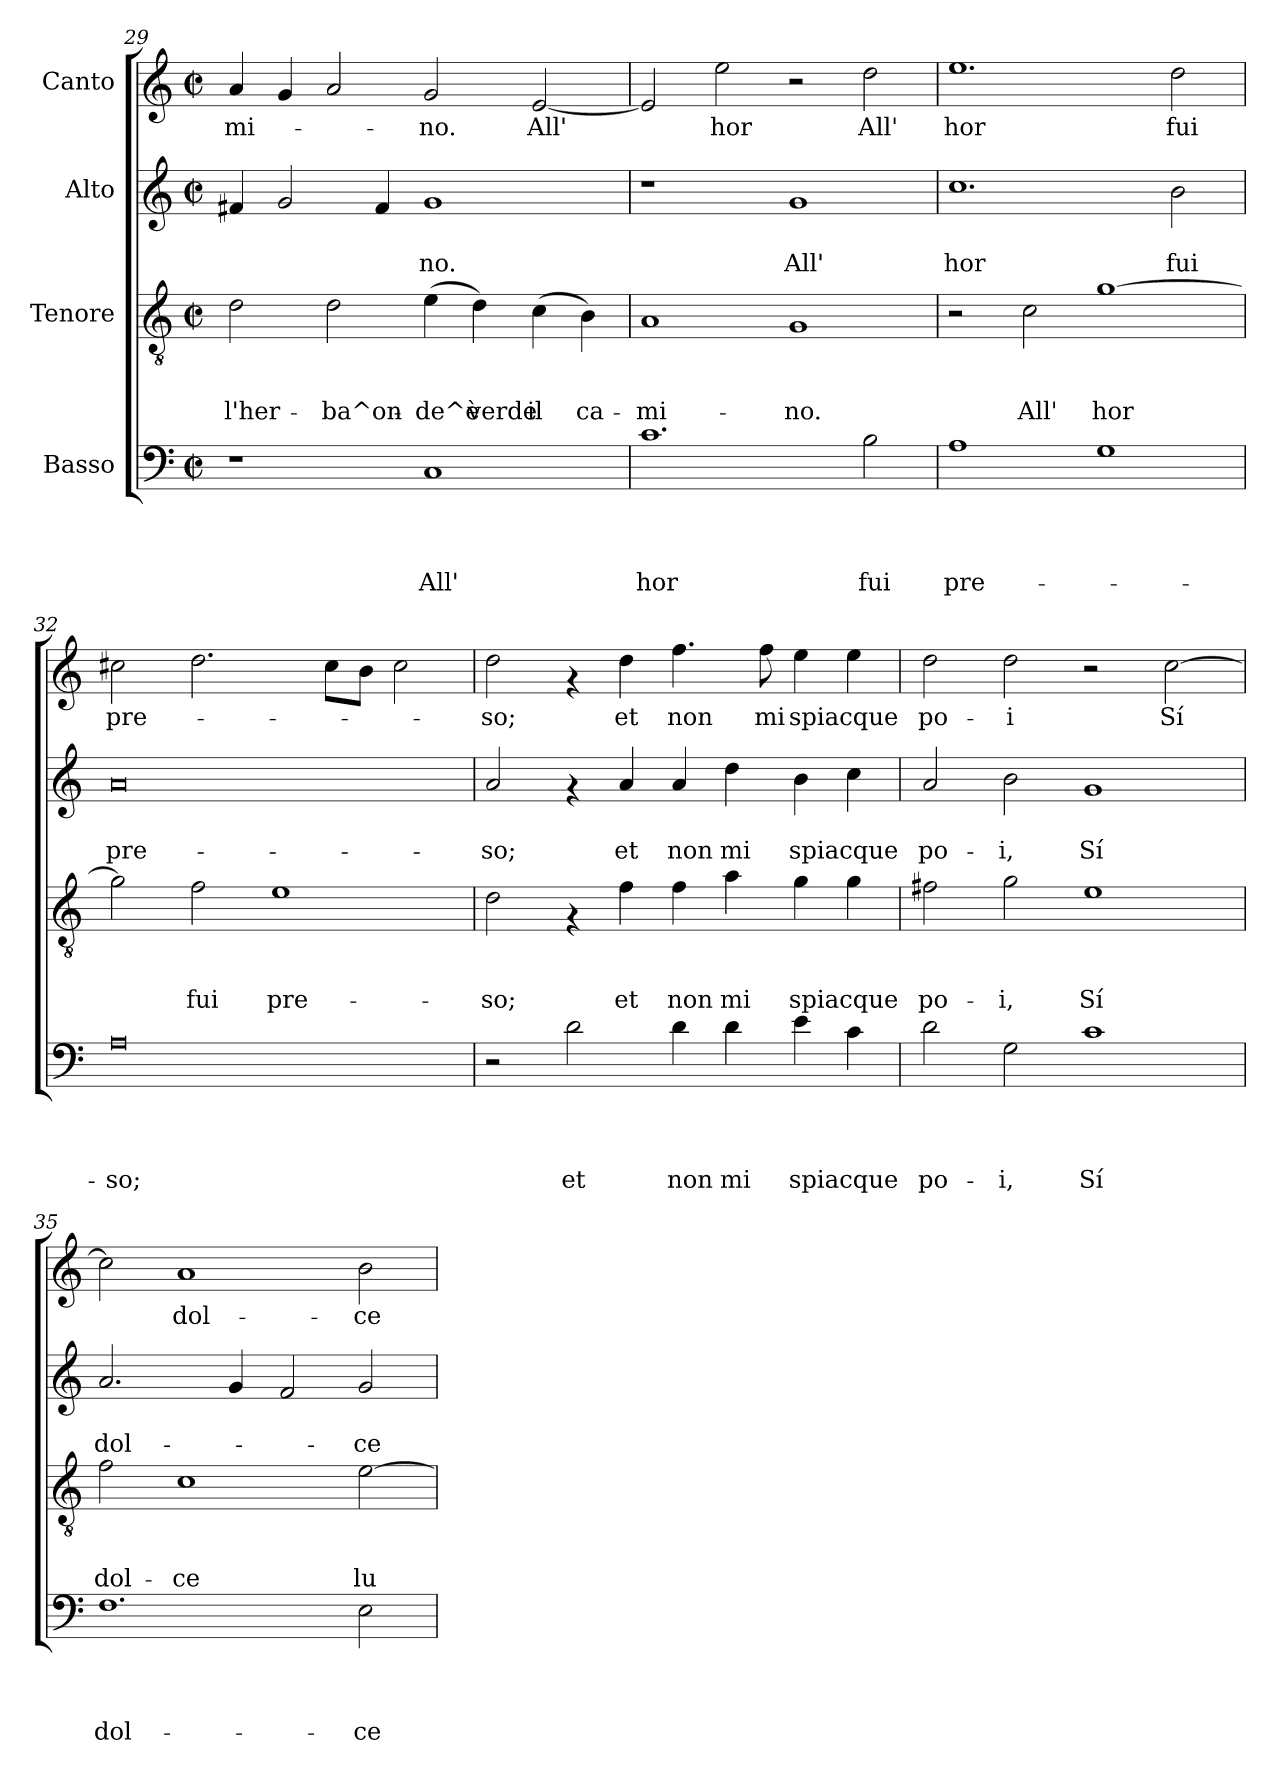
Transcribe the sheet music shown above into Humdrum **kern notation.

**kern	**text	**text	**text	**text	**kern	**text	**text	**text	**kern	**text	**text	**kern	**text
*part4	*part4	*part4	*part4	*part4	*part3	*part3	*part3	*part3	*part2	*part2	*part2	*part1	*part1
*staff4	*staff4	*staff4	*staff4	*staff4	*staff3	*staff3	*staff3	*staff3	*staff2	*staff2	*staff2	*staff1	*staff1
*I"Basso	*	*	*	*	*I"Tenore	*	*	*	*I"Alto	*	*	*I"Canto	*
!!LO:PB:g=z
*clefF4	*	*	*	*	*clefGv2	*	*	*	*clefG2	*	*	*clefG2	*
*k[]	*	*	*	*	*k[]	*	*	*	*k[]	*	*	*k[]	*
*C:	*	*	*	*	*C:	*	*	*	*C:	*	*	*C:	*
*M2/2	*	*	*	*	*M2/2	*	*	*	*M2/2	*	*	*M2/2	*
*met(c|)	*	*	*	*	*met(c|)	*	*	*	*met(c|)	*	*	*met(c|)	*
=29	=29	=29	=29	=29	=29	=29	=29	=29	=29	=29	=29	=29	=29
!	!	!	!	!	!	!	!	!LO:LY:b	!	!	!	!	!LO:LY:b
1r	.	.	.	.	2d\	.	.	l'her-	4f#X/	.	.	4a/	-mi-
.	.	.	.	.	.	.	.	.	2g/	.	.	4g/	.
!	!	!	!	!	!	!	!	!LO:LY:b	!	!	!	!	!
.	.	.	.	.	2d\	.	.	-ba^on-	.	.	.	2a/	.
.	.	.	.	.	.	.	.	.	4f#/	.	.	.	.
!	!	!	!	!LO:LY:b	!	!	!	!LO:LY:b	!	!	!LO:LY:b	!	!LO:LY:b
1C	.	.	.	All'	(<4e\	.	.	-de^è	1g	.	-no.	2g/	-no.
!	!	!	!	!	!	!	!	!LO:LY:b	!	!	!	!	!
.	.	.	.	.	4d\)	.	.	verde	.	.	.	.	.
!	!	!	!	!	!	!	!	!LO:LY:b	!	!	!	!	!LO:LY:b
.	.	.	.	.	(<4c\	.	.	il	.	.	.	[<2e/	All'
!	!	!	!	!	!	!	!	!LO:LY:b	!	!	!	!	!
.	.	.	.	.	4B\)	.	.	ca-	.	.	.	.	.
=30	=30	=30	=30	=30	=30	=30	=30	=30	=30	=30	=30	=30	=30
!	!	!	!	!LO:LY:b	!	!	!	!LO:LY:b	!	!	!	!	!
1.c	.	.	.	hor	1A	.	.	-mi-	1r	.	.	2e/]	.
!	!	!	!	!	!	!	!	!	!	!	!	!	!LO:LY:b
.	.	.	.	.	.	.	.	.	.	.	.	2ee\	hor
!	!	!	!	!	!	!	!	!LO:LY:b	!	!	!LO:LY:b	!	!
.	.	.	.	.	1G	.	.	-no.	1g	.	All'	2r	.
!	!	!	!	!LO:LY:b	!	!	!	!	!	!	!	!	!LO:LY:b
2B\	.	.	.	fui	.	.	.	.	.	.	.	2dd\	All'
=31	=31	=31	=31	=31	=31	=31	=31	=31	=31	=31	=31	=31	=31
!	!	!	!	!LO:LY:b	!	!	!	!	!	!	!LO:LY:b	!	!LO:LY:b
1A	.	.	.	pre-	2r	.	.	.	1.cc	.	hor	1.ee	hor
!	!	!	!	!	!	!	!	!LO:LY:b	!	!	!	!	!
.	.	.	.	.	2c\	.	.	All'	.	.	.	.	.
!	!	!	!	!	!	!	!	!LO:LY:b	!	!	!	!	!
1G	.	.	.	.	[>1g	.	.	hor	.	.	.	.	.
!	!	!	!	!	!	!	!	!	!	!	!LO:LY:b	!	!LO:LY:b
.	.	.	.	.	.	.	.	.	2b\	.	fui	2dd\	fui
=32	=32	=32	=32	=32	=32	=32	=32	=32	=32	=32	=32	=32	=32
!	!	!	!	!LO:LY:b	!	!	!	!	!	!	!LO:LY:b	!	!LO:LY:b
0A	.	.	.	-so;	2g\]	.	.	.	0a	.	pre-	2cc#X\	pre-
!	!	!	!	!	!	!	!	!LO:LY:b	!	!	!	!	!
.	.	.	.	.	2f\	.	.	fui	.	.	.	2.dd\	.
!	!	!	!	!	!	!	!	!LO:LY:b	!	!	!	!	!
.	.	.	.	.	1e	.	.	pre-	.	.	.	.	.
.	.	.	.	.	.	.	.	.	.	.	.	8cc#\L	.
.	.	.	.	.	.	.	.	.	.	.	.	8b\J	.
.	.	.	.	.	.	.	.	.	.	.	.	2cc#\	.
=33	=33	=33	=33	=33	=33	=33	=33	=33	=33	=33	=33	=33	=33
!	!	!	!	!	!	!	!	!LO:LY:b	!	!	!LO:LY:b	!	!LO:LY:b
2r	.	.	.	.	2d\	.	.	-so;	2a/	.	-so;	2dd\	-so;
!	!	!	!	!LO:LY:b	!	!	!	!	!	!	!	!	!
2d\	.	.	.	et	4rF	.	.	.	4rf	.	.	4rf	.
!	!	!	!	!	!	!	!	!LO:LY:b	!	!	!LO:LY:b	!	!LO:LY:b
.	.	.	.	.	4f\	.	.	et	4a/	.	et	4dd\	et
!	!	!	!	!LO:LY:b	!	!	!	!LO:LY:b	!	!	!LO:LY:b	!	!LO:LY:b
4d\	.	.	.	non	4f\	.	.	non	4a/	.	non	4.ff\	non
!	!	!	!	!LO:LY:b	!	!	!	!LO:LY:b	!	!	!LO:LY:b	!	!
4d\	.	.	.	mi	4a\	.	.	mi	4dd\	.	mi	.	.
!	!	!	!	!	!	!	!	!	!	!	!	!	!LO:LY:b
.	.	.	.	.	.	.	.	.	.	.	.	8ff\	mi
!	!	!	!	!LO:LY:b	!	!	!	!LO:LY:b	!	!	!LO:LY:b	!	!LO:LY:b
4e\	.	.	.	spiacque	4g\	.	.	spiacque	4b\	.	spiacque	4ee\	spiacque
4c\	.	.	.	.	4g\	.	.	.	4cc\	.	.	4ee\	.
!!LO:LB:g=z
=34	=34	=34	=34	=34	=34	=34	=34	=34	=34	=34	=34	=34	=34
!	!	!	!	!LO:LY:b	!	!	!	!LO:LY:b	!	!	!LO:LY:b	!	!LO:LY:b
2d\	.	.	.	po-	2f#X\	.	.	po-	2a/	.	po-	2dd\	po-
!	!	!	!	!LO:LY:b	!	!	!	!LO:LY:b	!	!	!LO:LY:b	!	!LO:LY:b
2G\	.	.	.	-i,	2g\	.	.	-i,	2b\	.	-i,	2dd\	-i
!	!	!	!	!LO:LY:b	!	!	!	!LO:LY:b	!	!	!LO:LY:b	!	!
1c	.	.	.	Sí	1e	.	.	Sí	1g	.	Sí	2r	.
!	!	!	!	!	!	!	!	!	!	!	!	!	!LO:LY:b
.	.	.	.	.	.	.	.	.	.	.	.	[>2cc\	Sí
=35	=35	=35	=35	=35	=35	=35	=35	=35	=35	=35	=35	=35	=35
!	!	!	!	!LO:LY:b	!	!	!	!LO:LY:b	!	!	!LO:LY:b	!	!
1.F	.	.	.	dol-	2f\	.	.	dol-	2.a/	.	dol-	2cc\]	.
!	!	!	!	!	!	!	!	!LO:LY:b	!	!	!	!	!LO:LY:b
.	.	.	.	.	1c	.	.	-ce	.	.	.	1a	dol-
.	.	.	.	.	.	.	.	.	4g/	.	.	.	.
.	.	.	.	.	.	.	.	.	2f/	.	.	.	.
!	!	!	!	!LO:LY:b	!	!	!	!LO:LY:b	!	!	!LO:LY:b	!	!LO:LY:b
2E\	.	.	.	-ce	[>2e\	.	.	lu-	2g/	.	-ce	2b\	-ce
=	=	=	=	=	=	=	=	=	=	=	=	=	=
*-	*-	*-	*-	*-	*-	*-	*-	*-	*-	*-	*-	*-	*-
